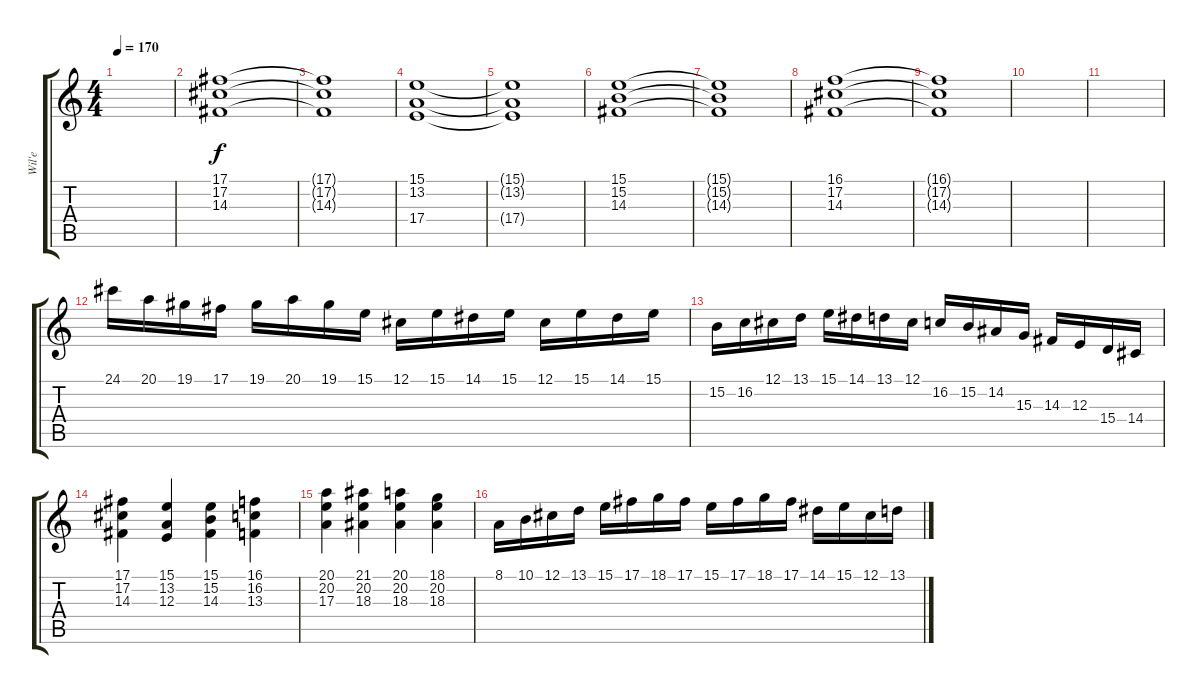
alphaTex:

\track ("Wil'e" "Wil'e") {instrument stringensemble1}
\staff {score tabs}
\tuning (Db4 Ab3 E3 B2 Gb2 Db2) {hide}
\ts (4 4)
\tempo 170
\clef g2
\ks c
|
(17.1 17.2 14.3).1 |
(17.1{t} 17.2{t} 14.3{t}).1 |
(15.1 13.2 17.4).1 |
(15.1{t} 13.2{t} 17.4{t}).1 |
(15.1 15.2 14.3).1 |
(15.1{t} 15.2{t} 14.3{t}).1 |
(16.1 17.2 14.3).1 |
(16.1{t} 17.2{t} 14.3{t}).1 |
|
|
24.1.16 20.1.16 19.1.16 17.1.16 19.1.16 20.1.16 19.1.16 15.1.16 12.1.16 15.1.16 14.1.16 15.1.16 12.1.16 15.1.16 14.1.16 15.1.16 |
15.2.16 16.2.16 12.1.16 13.1.16 15.1.16 14.1.16 13.1.16 12.1.16 16.2.16 15.2.16 14.2.16 15.3.16 14.3.16 12.3.16 15.4.16 14.4.16 |
(17.1 17.2 14.3).4 (15.1 13.2 12.3).4 (15.1 15.2 14.3).4 (16.1 16.2 13.3).4 |
(20.1 20.2 17.3).4 (21.1 20.2 18.3).4 (20.1 20.2 18.3).4 (18.1 20.2 18.3).4 |
8.1.16 10.1.16 12.1.16 13.1.16 15.1.16 17.1.16 18.1.16 17.1.16 15.1.16 17.1.16 18.1.16 17.1.16 14.1.16 15.1.16 12.1.16 13.1.16
